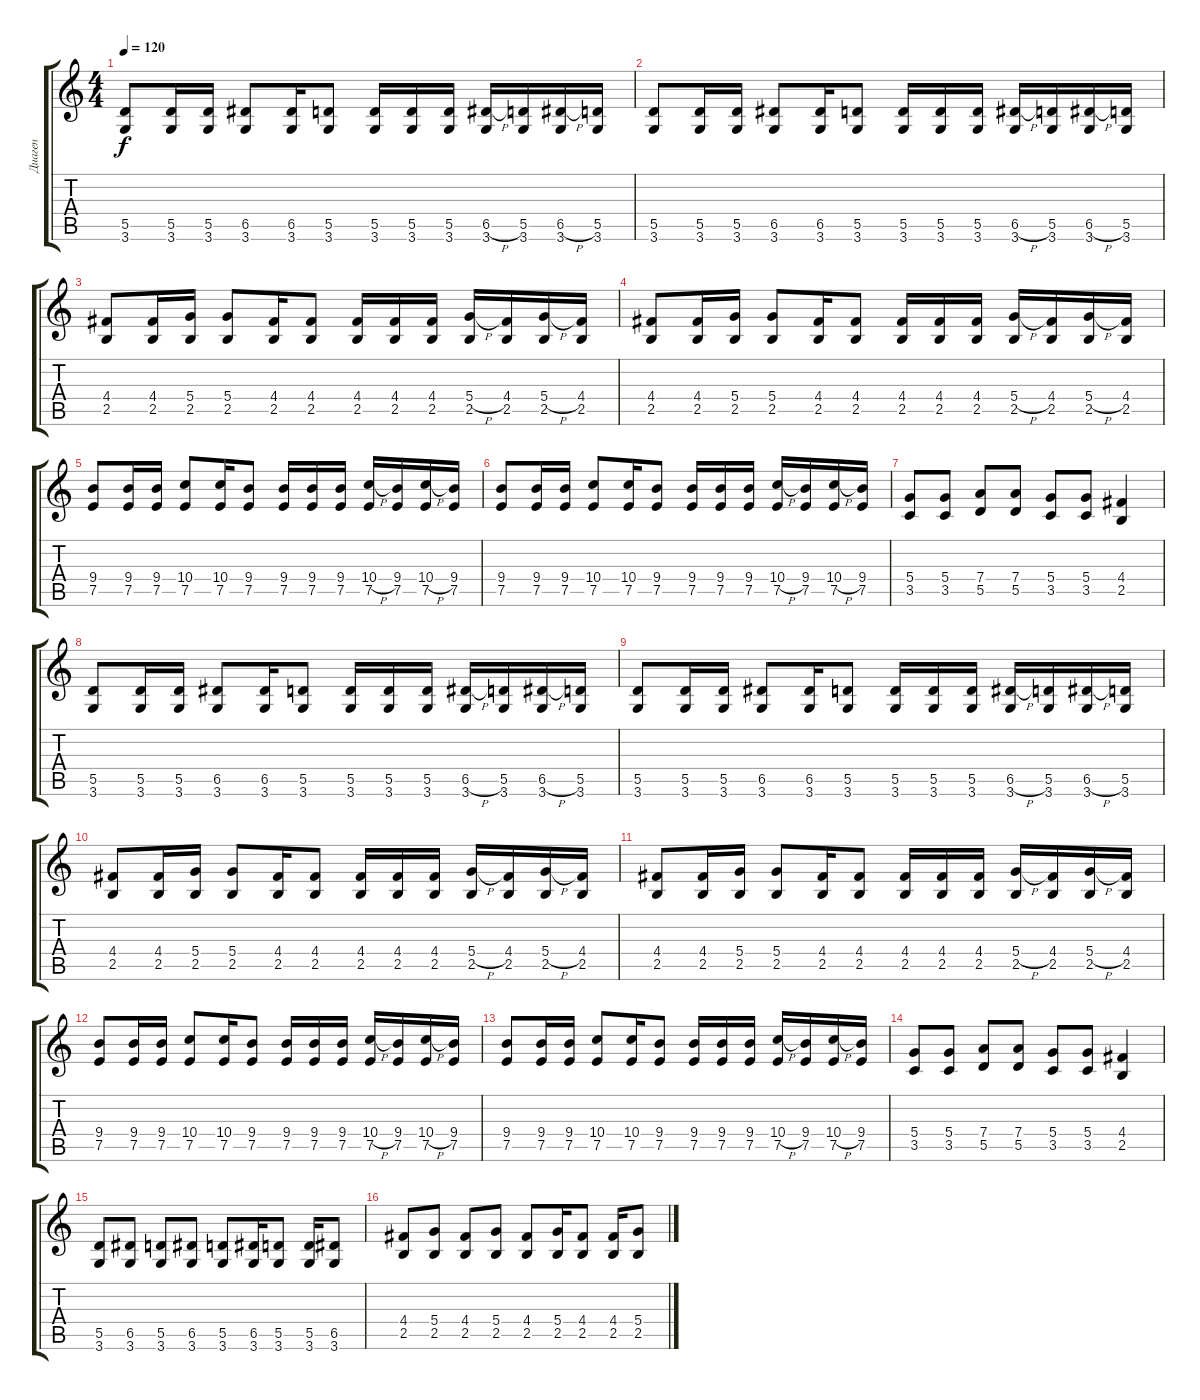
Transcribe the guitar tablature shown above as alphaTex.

\track ("Диаген" "Диаген") {instrument distortionguitar}
\staff {score tabs}
\tuning (E4 B3 G3 D3 A2 E2) {hide}
\ts (4 4)
\tempo 120
\clef g2
\ks c
(5.5 3.6).8{dy f instrument distortionguitar} (5.5 3.6).16 (5.5 3.6).16 (6.5 3.6).8 (6.5 3.6).16 (5.5 3.6).8 (5.5 3.6).16 (5.5 3.6).16 (5.5 3.6).16 (6.5{h} 3.6).16 (5.5 3.6).16 (6.5{h} 3.6).16 (5.5 3.6).16 |
(5.5 3.6).8 (5.5 3.6).16 (5.5 3.6).16 (6.5 3.6).8 (6.5 3.6).16 (5.5 3.6).8 (5.5 3.6).16 (5.5 3.6).16 (5.5 3.6).16 (6.5{h} 3.6).16 (5.5 3.6).16 (6.5{h} 3.6).16 (5.5 3.6).16 |
(4.4 2.5).8 (4.4 2.5).16 (5.4 2.5).16 (5.4 2.5).8 (4.4 2.5).16 (4.4 2.5).8 (4.4 2.5).16 (4.4 2.5).16 (4.4 2.5).16 (5.4{h} 2.5).16 (4.4 2.5).16 (5.4{h} 2.5).16 (4.4 2.5).16 |
(4.4 2.5).8 (4.4 2.5).16 (5.4 2.5).16 (5.4 2.5).8 (4.4 2.5).16 (4.4 2.5).8 (4.4 2.5).16 (4.4 2.5).16 (4.4 2.5).16 (5.4{h} 2.5).16 (4.4 2.5).16 (5.4{h} 2.5).16 (4.4 2.5).16 |
(9.4 7.5).8 (9.4 7.5).16 (9.4 7.5).16 (10.4 7.5).8 (10.4 7.5).16 (9.4 7.5).8 (9.4 7.5).16 (9.4 7.5).16 (9.4 7.5).16 (10.4{h} 7.5).16 (9.4 7.5).16 (10.4{h} 7.5).16 (9.4 7.5).16 |
(9.4 7.5).8 (9.4 7.5).16 (9.4 7.5).16 (10.4 7.5).8 (10.4 7.5).16 (9.4 7.5).8 (9.4 7.5).16 (9.4 7.5).16 (9.4 7.5).16 (10.4{h} 7.5).16 (9.4 7.5).16 (10.4{h} 7.5).16 (9.4 7.5).16 |
(5.4 3.5).8 (5.4 3.5).8 (7.4 5.5).8 (7.4 5.5).8 (5.4 3.5).8 (5.4 3.5).8 (4.4 2.5).4 |
(5.5 3.6).8 (5.5 3.6).16 (5.5 3.6).16 (6.5 3.6).8 (6.5 3.6).16 (5.5 3.6).8 (5.5 3.6).16 (5.5 3.6).16 (5.5 3.6).16 (6.5{h} 3.6).16 (5.5 3.6).16 (6.5{h} 3.6).16 (5.5 3.6).16 |
(5.5 3.6).8 (5.5 3.6).16 (5.5 3.6).16 (6.5 3.6).8 (6.5 3.6).16 (5.5 3.6).8 (5.5 3.6).16 (5.5 3.6).16 (5.5 3.6).16 (6.5{h} 3.6).16 (5.5 3.6).16 (6.5{h} 3.6).16 (5.5 3.6).16 |
(4.4 2.5).8 (4.4 2.5).16 (5.4 2.5).16 (5.4 2.5).8 (4.4 2.5).16 (4.4 2.5).8 (4.4 2.5).16 (4.4 2.5).16 (4.4 2.5).16 (5.4{h} 2.5).16 (4.4 2.5).16 (5.4{h} 2.5).16 (4.4 2.5).16 |
(4.4 2.5).8 (4.4 2.5).16 (5.4 2.5).16 (5.4 2.5).8 (4.4 2.5).16 (4.4 2.5).8 (4.4 2.5).16 (4.4 2.5).16 (4.4 2.5).16 (5.4{h} 2.5).16 (4.4 2.5).16 (5.4{h} 2.5).16 (4.4 2.5).16 |
(9.4 7.5).8 (9.4 7.5).16 (9.4 7.5).16 (10.4 7.5).8 (10.4 7.5).16 (9.4 7.5).8 (9.4 7.5).16 (9.4 7.5).16 (9.4 7.5).16 (10.4{h} 7.5).16 (9.4 7.5).16 (10.4{h} 7.5).16 (9.4 7.5).16 |
(9.4 7.5).8 (9.4 7.5).16 (9.4 7.5).16 (10.4 7.5).8 (10.4 7.5).16 (9.4 7.5).8 (9.4 7.5).16 (9.4 7.5).16 (9.4 7.5).16 (10.4{h} 7.5).16 (9.4 7.5).16 (10.4{h} 7.5).16 (9.4 7.5).16 |
(5.4 3.5).8 (5.4 3.5).8 (7.4 5.5).8 (7.4 5.5).8 (5.4 3.5).8 (5.4 3.5).8 (4.4 2.5).4 |
(5.5 3.6).8 (6.5 3.6).8 (5.5 3.6).8 (6.5 3.6).8 (5.5 3.6).8 (6.5 3.6).16 (5.5 3.6).8 (5.5 3.6).16 (6.5 3.6).8 |
(4.4 2.5).8 (5.4 2.5).8 (4.4 2.5).8 (5.4 2.5).8 (4.4 2.5).8 (5.4 2.5).16 (4.4 2.5).8 (4.4 2.5).16 (5.4 2.5).8
